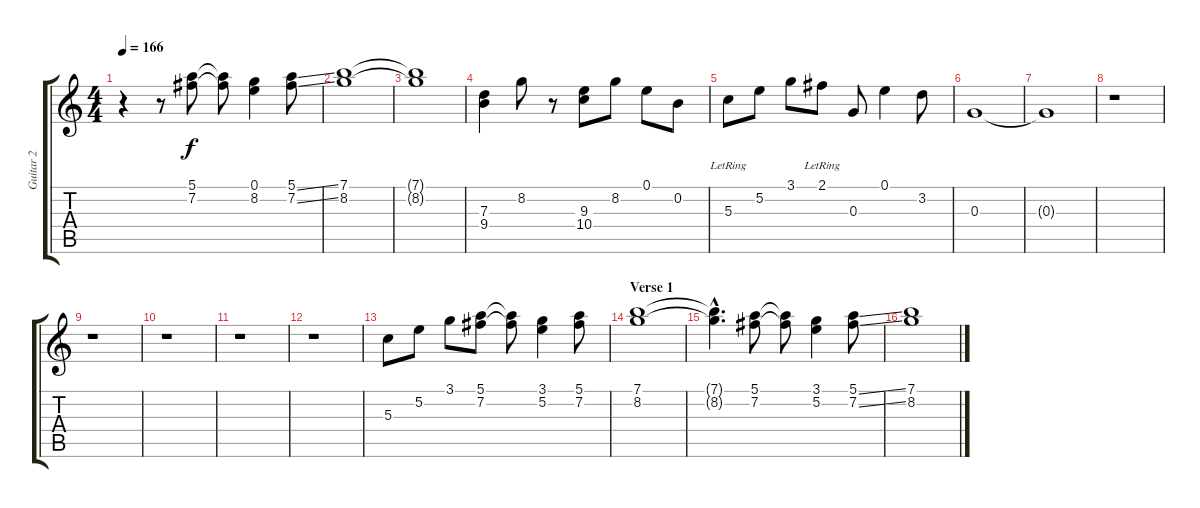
\track ("Guitar 2" "Guitar 2") {instrument electricguitarclean}
\staff {score tabs}
\tuning (E4 B3 G3 D3 A2 E2) {hide}
\ts (4 4)
\tempo 166
\clef g2
\ks c
r.4{dy f instrument electricguitarclean} r.8 (5.1 7.2).8 (5.1{t} 7.2{t}).8 (0.1 8.2).4 (5.1{ss} 7.2{ss}).8 |
(7.1 8.2).1 |
(7.1{t} 8.2{t}).1 |
(7.3 9.4).4 8.2.8 r.8 (9.3 10.4).8 8.2.8 0.1.8 0.2.8 |
5.3{lr}.8 5.2.8 3.1.8 2.1{lr}.8 0.3.8 0.1.4 3.2.8 |
0.3.1 |
0.3{t}.1 |
r.1 |
r.1 |
r.1 |
r.1 |
r.1 |
5.3.8 5.2.8 3.1.8 (5.1 7.2).8 (5.1{t} 7.2{t}).8 (3.1 5.2).4 (5.1 7.2).8 |
\section ("" "Verse 1")
(7.1 8.2).1 |
(7.1{hac t} 8.2{hac t}).4{d} (5.1 7.2).8 (5.1{t} 7.2{t}).8 (3.1 5.2).4 (5.1{ss} 7.2{ss}).8 |
(7.1 8.2).1
